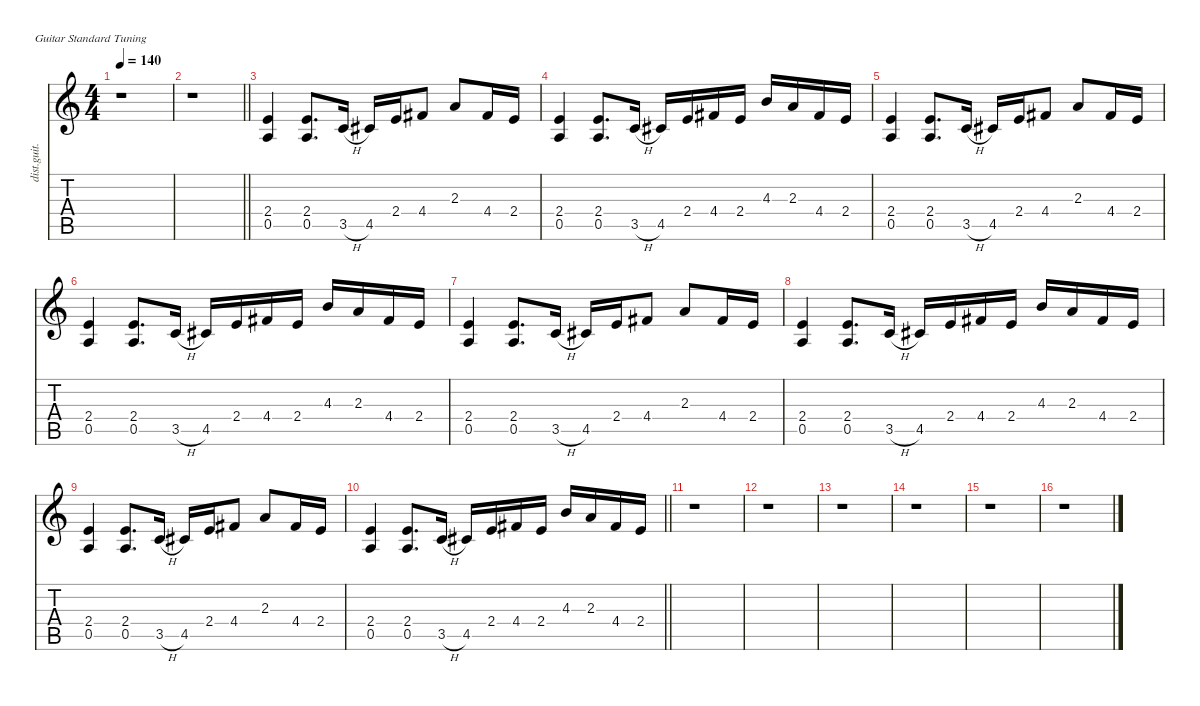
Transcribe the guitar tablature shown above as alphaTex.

\defaultSystemsLayout 4
\hideDynamics
\bracketExtendMode nobrackets
\otherSystemsTrackNameOrientation horizontal
\track ("Guitar II" "dist.guit.") {defaultSystemsLayout 8 instrument distortionguitar}
\staff {score tabs}
\tuning (E4 B3 G3 D3 A2 E2)
\ts (4 4)
\tempo 140
\clef g2
\ks c
r.1{dy f beam Down} |
\barLineRight lightlight
r.1{beam Down} |
(2.4 0.5).4{beam Up} (2.4 0.5).8{d beam Up} 3.5{h}.16{beam Up} 4.5{acc #}.16{beam Up} 2.4.16{beam Up} 4.4{acc #}.8{beam Up} 2.3.8{beam Up} 4.4{acc #}.16{beam Up} 2.4.16{beam Up} |
(2.4 0.5).4{beam Up} (2.4 0.5).8{d beam Up} 3.5{h}.16{beam Up} 4.5{acc #}.16{beam Up} 2.4.16{beam Up} 4.4{acc #}.16{beam Up} 2.4.16{beam Up} 4.3.16{beam Up} 2.3.16{beam Up} 4.4{acc #}.16{beam Up} 2.4.16{beam Up} |
(2.4 0.5).4{beam Up} (2.4 0.5).8{d beam Up} 3.5{h}.16{beam Up} 4.5{acc #}.16{beam Up} 2.4.16{beam Up} 4.4{acc #}.8{beam Up} 2.3.8{beam Up} 4.4{acc #}.16{beam Up} 2.4.16{beam Up} |
(2.4 0.5).4{beam Up} (2.4 0.5).8{d beam Up} 3.5{h}.16{beam Up} 4.5{acc #}.16{beam Up} 2.4.16{beam Up} 4.4{acc #}.16{beam Up} 2.4.16{beam Up} 4.3.16{beam Up} 2.3.16{beam Up} 4.4{acc #}.16{beam Up} 2.4.16{beam Up} |
(2.4 0.5).4{beam Up} (2.4 0.5).8{d beam Up} 3.5{h}.16{beam Up} 4.5{acc #}.16{beam Up} 2.4.16{beam Up} 4.4{acc #}.8{beam Up} 2.3.8{beam Up} 4.4{acc #}.16{beam Up} 2.4.16{beam Up} |
(2.4 0.5).4{beam Up} (2.4 0.5).8{d beam Up} 3.5{h}.16{beam Up} 4.5{acc #}.16{beam Up} 2.4.16{beam Up} 4.4{acc #}.16{beam Up} 2.4.16{beam Up} 4.3.16{beam Up} 2.3.16{beam Up} 4.4{acc #}.16{beam Up} 2.4.16{beam Up} |
(2.4 0.5).4{beam Up} (2.4 0.5).8{d beam Up} 3.5{h}.16{beam Up} 4.5{acc #}.16{beam Up} 2.4.16{beam Up} 4.4{acc #}.8{beam Up} 2.3.8{beam Up} 4.4{acc #}.16{beam Up} 2.4.16{beam Up} |
\barLineRight lightlight
(2.4 0.5).4{beam Up} (2.4 0.5).8{d beam Up} 3.5{h}.16{beam Up} 4.5{acc #}.16{beam Up} 2.4.16{beam Up} 4.4{acc #}.16{beam Up} 2.4.16{beam Up} 4.3.16{beam Up} 2.3.16{beam Up} 4.4{acc #}.16{beam Up} 2.4.16{beam Up} |
r.1{beam Down} |
r.1{beam Down} |
r.1{beam Down} |
r.1{beam Down} |
r.1{beam Down} |
r.1{beam Down}
